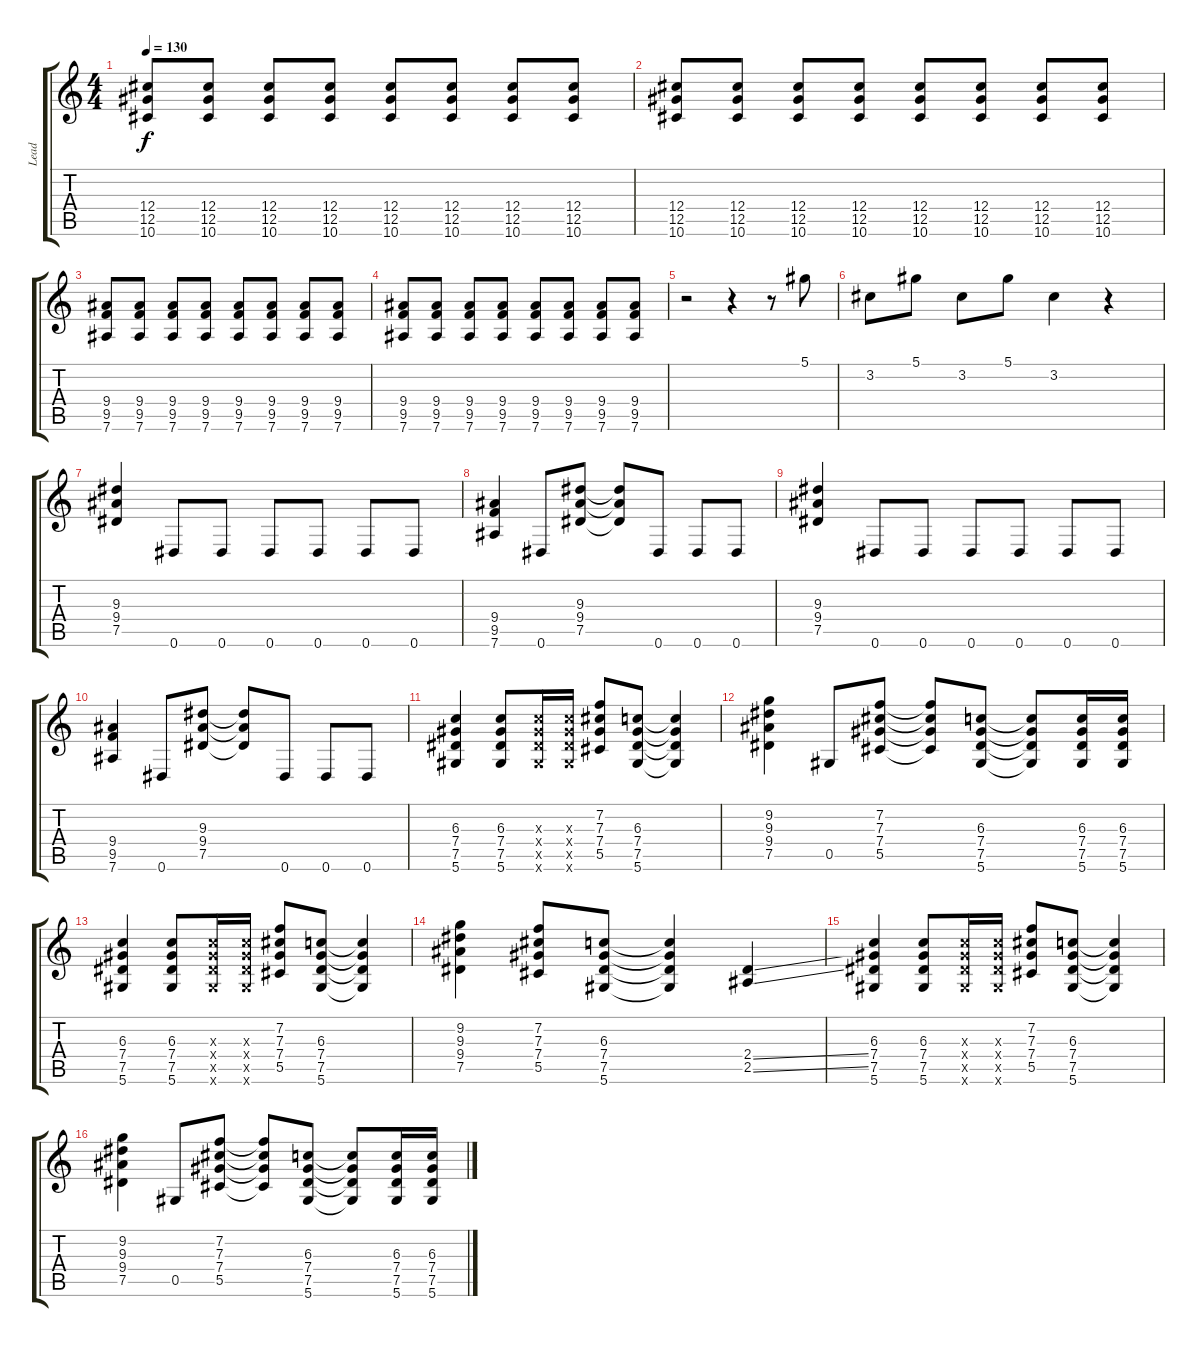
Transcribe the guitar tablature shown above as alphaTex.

\track ("Lead" "Lead") {instrument distortionguitar}
\staff {score tabs}
\tuning (Eb4 Bb3 Gb3 Db3 Ab2 Eb2) {hide}
\ts (4 4)
\tempo 130
\clef g2
\ks c
(12.4 12.5 10.6).8{dy f} (12.4 12.5 10.6).8 (12.4 12.5 10.6).8 (12.4 12.5 10.6).8 (12.4 12.5 10.6).8 (12.4 12.5 10.6).8 (12.4 12.5 10.6).8 (12.4 12.5 10.6).8 |
(12.4 12.5 10.6).8 (12.4 12.5 10.6).8 (12.4 12.5 10.6).8 (12.4 12.5 10.6).8 (12.4 12.5 10.6).8 (12.4 12.5 10.6).8 (12.4 12.5 10.6).8 (12.4 12.5 10.6).8 |
(9.4 9.5 7.6).8 (9.4 9.5 7.6).8 (9.4 9.5 7.6).8 (9.4 9.5 7.6).8 (9.4 9.5 7.6).8 (9.4 9.5 7.6).8 (9.4 9.5 7.6).8 (9.4 9.5 7.6).8 |
(9.4 9.5 7.6).8 (9.4 9.5 7.6).8 (9.4 9.5 7.6).8 (9.4 9.5 7.6).8 (9.4 9.5 7.6).8 (9.4 9.5 7.6).8 (9.4 9.5 7.6).8 (9.4 9.5 7.6).8 |
r.2 r.4 r.8 5.1.8 |
3.2.8 5.1.8 3.2.8 5.1.8 3.2.4 r.4 |
(9.3 9.4 7.5).4 0.6.8 0.6.8 0.6.8 0.6.8 0.6.8 0.6.8 |
(9.4 9.5 7.6).4 0.6.8 (9.3 9.4 7.5).8 (9.3{t} 9.4{t} 7.5{t}).8 0.6.8 0.6.8 0.6.8 |
(9.3 9.4 7.5).4 0.6.8 0.6.8 0.6.8 0.6.8 0.6.8 0.6.8 |
(9.4 9.5 7.6).4 0.6.8 (9.3 9.4 7.5).8 (9.3{t} 9.4{t} 7.5{t}).8 0.6.8 0.6.8 0.6.8 |
(6.3 7.4 7.5 5.6).4 (6.3 7.4 7.5 5.6).8 (6.3{x} 7.4{x} 7.5{x} 5.6{x}).16 (6.3{x} 7.4{x} 7.5{x} 5.6{x}).16 (7.2 7.3 7.4 5.5).8 (6.3 7.4 7.5 5.6).8 (6.3{t} 7.4{t} 7.5{t} 5.6{t}).4 |
(9.2 9.3 9.4 7.5).4 0.5.8 (7.2 7.3 7.4 5.5).8 (7.2{t} 7.3{t} 7.4{t} 5.5{t}).8 (6.3 7.4 7.5 5.6).8 (6.3{t} 7.4{t} 7.5{t} 5.6{t}).8 (6.3 7.4 7.5 5.6).16 (6.3 7.4 7.5 5.6).16 |
(6.3 7.4 7.5 5.6).4 (6.3 7.4 7.5 5.6).8 (6.3{x} 7.4{x} 7.5{x} 5.6{x}).16 (6.3{x} 7.4{x} 7.5{x} 5.6{x}).16 (7.2 7.3 7.4 5.5).8 (6.3 7.4 7.5 5.6).8 (6.3{t} 7.4{t} 7.5{t} 5.6{t}).4 |
(9.2 9.3 9.4 7.5).4 (7.2 7.3 7.4 5.5).8 (6.3 7.4 7.5 5.6).8 (6.3{t} 7.4{t} 7.5{t} 5.6{t}).4 (2.4{ss} 2.5{ss}).4 |
(6.3 7.4 7.5 5.6).4 (6.3 7.4 7.5 5.6).8 (6.3{x} 7.4{x} 7.5{x} 5.6{x}).16 (6.3{x} 7.4{x} 7.5{x} 5.6{x}).16 (7.2 7.3 7.4 5.5).8 (6.3 7.4 7.5 5.6).8 (6.3{t} 7.4{t} 7.5{t} 5.6{t}).4 |
(9.2 9.3 9.4 7.5).4 0.5.8 (7.2 7.3 7.4 5.5).8 (7.2{t} 7.3{t} 7.4{t} 5.5{t}).8 (6.3 7.4 7.5 5.6).8 (6.3{t} 7.4{t} 7.5{t} 5.6{t}).8 (6.3 7.4 7.5 5.6).16 (6.3 7.4 7.5 5.6).16
